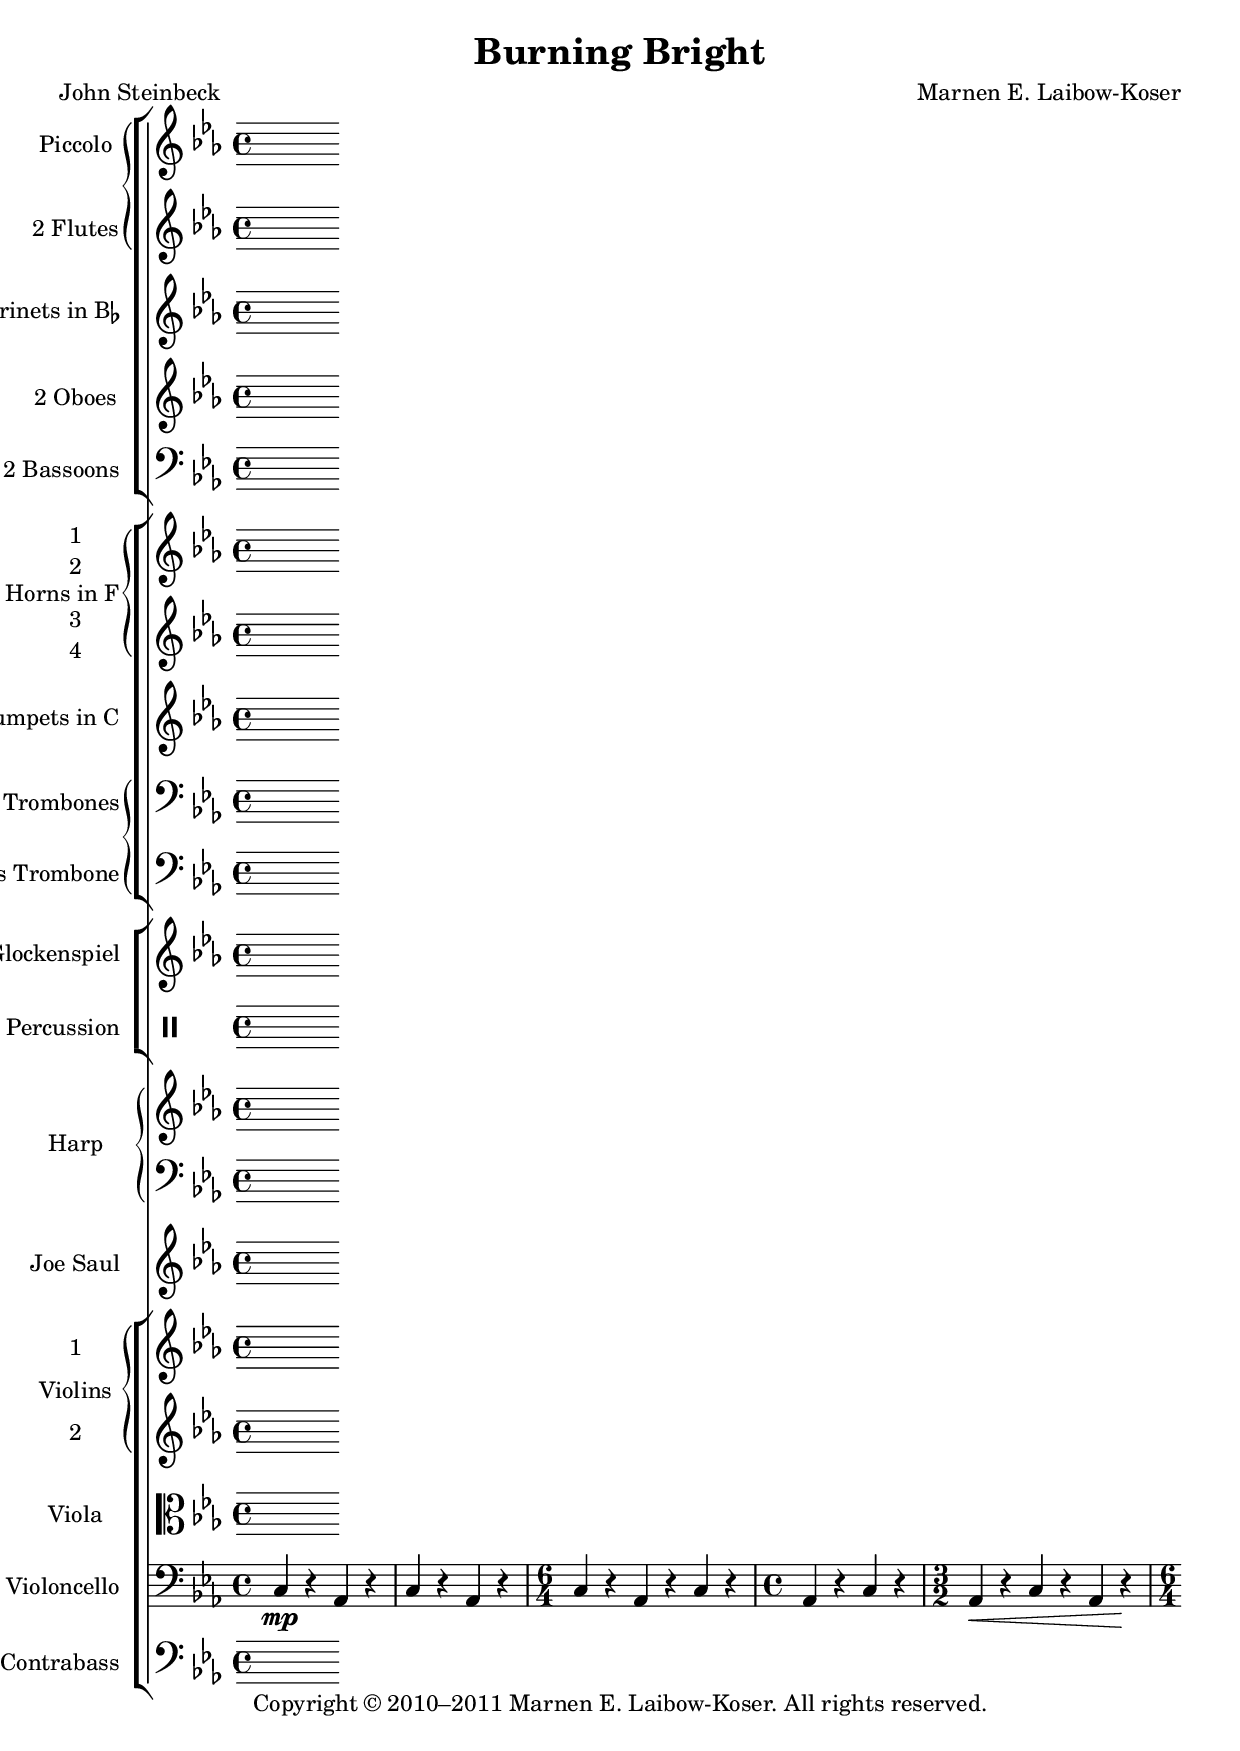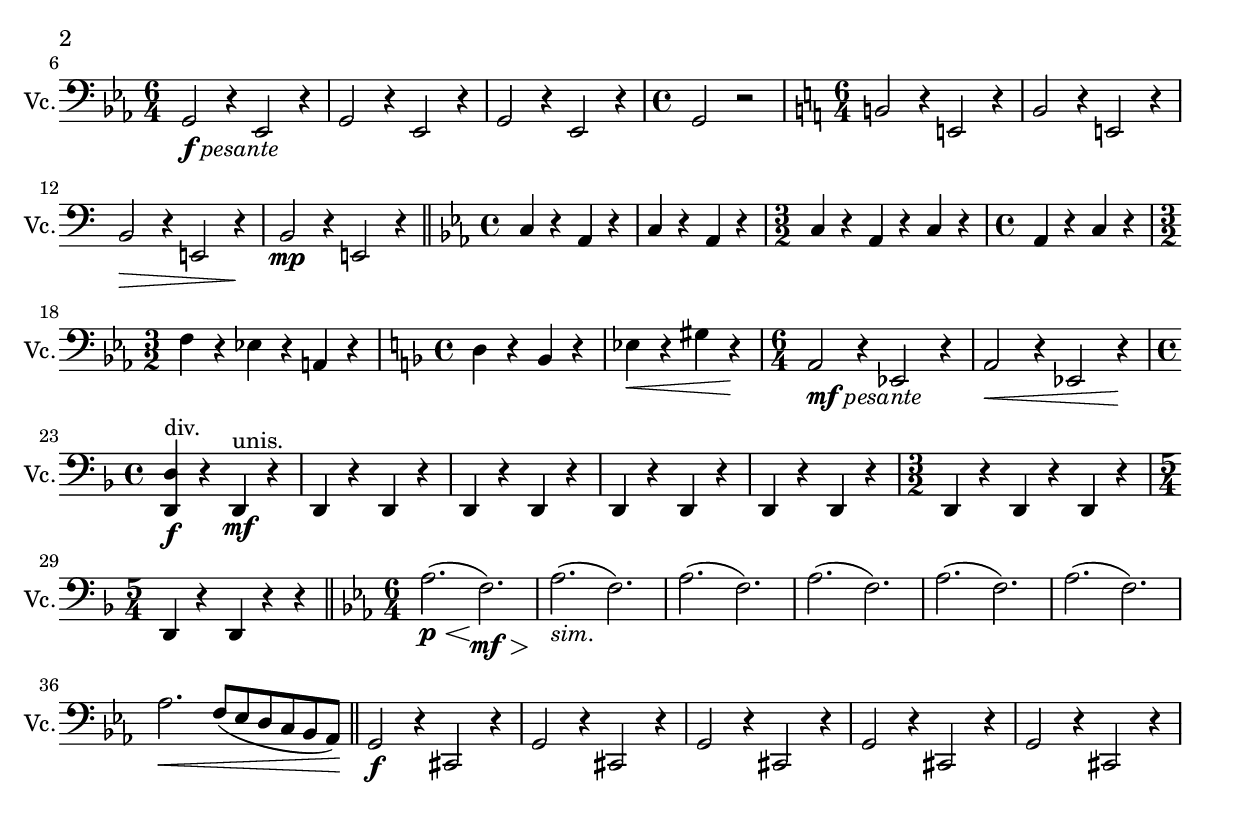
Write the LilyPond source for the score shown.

% Created on Mon Aug 15 13:29:44 EDT 2011
\version "2.14.2"

\header {
	title = "Burning Bright" 
 poet = "John Steinbeck" 
 	composer = "Marnen E. Laibow-Koser" 
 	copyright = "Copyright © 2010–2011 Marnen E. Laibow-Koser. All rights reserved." 

}

\include "english.ly"
\version "2.18.0"
\include "english.ly"
\include "../globals.ly"

celloNotes = {
  % Orchestration p. 1
  \clef bass
  \key c \minor
  \relative c {
    \time 4/4
    c4\mp r af r |
    c r af r |
    \time 6/4
    c r af r c r |
    \time 4/4
    af r c r |
    % p. 2
    \time 3/2
    af\< r c r af r\! |
    \time 6/4
    g=,2_\markup { \dynamic f \italic pesante } r4 ef2 r4 |
    \repeat unfold 2 { g2 r4 ef2 r4 } |
    % p. 3
    \time 4/4
    g2 r |
    \key a \minor
    \time 6/4
    b!=,2 r4 e,!2 r4 |
    % p. 4
    b'2 r4 e,!2 r4 |
    b'2\> r4 e,!2 r4\! |
    b'2\mp r4 e,!2 r4 \bar "||"
    \key c \minor
    \time 4/4
    c'=4 r af r |
    % p. 5
    c r af r |
    \time 3/2
    c r af r c r |
    \time 4/4
    af r c r |
    \time 3/2
    f= r ef! r a, r |
    % p. 6
    \key d \minor
    \time 4/4
    d= r bf r |
    ef\< r gs= r\! |
    \time 6/4
    a,=,2_\markup { \dynamic mf \italic pesante } r4 ef2 r4 |
    a2\< r4 ef2 r4\! |
    % p. 7
    \time 4/4
    <d d'>\f^\div r d=,\mf^\unis r |
    << 
      { \repeat unfold 13 { d4 r } }
      { s1*4 | \time 3/2 s1. | \time 5/4 s1 }
    >>
    % p. 8
    r4 \bar "||"
  }
  \key ef \major
  \time 6/4
  <<
    { \repeat unfold 6 { af2.( f) | } }
    { s2\p\< s8 s\! s2\mf\> s8 s\! | s_\sim }
  >>
  % p. 10
  \relative a {
    af2.\< f8( ef d c bf af)\! \bar "||"
    << 
      { \repeat unfold 5 { g=,2 r4 cs,2 r4 | } }
      { s4\f }
    >>
  }
}

\addQuote "cello" { \celloNotes }


verse= \lyricmode {

}
 

staffPiccolo = \new Staff {
	\time 4/4
	\set Staff.instrumentName = "Piccolo"
	\set Staff.shortInstrumentName = "Picc."
	\set Staff.midiInstrument = "piccolo"
	\transposition c'
	\key c \minor
	\clef treble
	\relative c' { 	
 % Type notes here 

	\bar "|."
	}

}
staffFlutes = \new Staff {
	\set Staff.instrumentName = "2 Flutes"
	\set Staff.shortInstrumentName = "Fls."
	\set Staff.midiInstrument = "flute"
	\key c \minor
	\clef treble
	\relative c' { 	
 % Type notes here 

	\bar "|."
	}

}
staffClarinets = \new Staff {
	\set Staff.instrumentName = \markup { \concat { "2 Clarinets in B" \smaller \flat } }
	\set Staff.shortInstrumentName = \markup { \concat { "Cls. (B" \smaller \flat \larger ")" } }
	\set Staff.midiInstrument = "clarinet"
	\transposition bf,
	\key c \minor
	\clef treble
	\relative c' { 	
 % Type notes here 

	\bar "|."
	}

}
staffOboes = \new Staff {
	\set Staff.instrumentName = "2 Oboes"
	\set Staff.shortInstrumentName = "Obs."
	\set Staff.midiInstrument = "oboe"
	\key c \minor
	\clef treble
	\relative c' { 	
 % Type notes here 

	\bar "|."
	}

}
staffBassoons = \new Staff {
	\set Staff.instrumentName = "2 Bassoons"
	\set Staff.shortInstrumentName = "Bns."
	\set Staff.midiInstrument = "bassoon"
	\key c \minor
	\clef bass
	\relative c' { 	
 % Type notes here 

	\bar "|."
	}

}
staffHornsInII = \new Staff {
	\set Staff.instrumentName = \markup { \column { 1 2 } }
	\set Staff.shortInstrumentName = \markup { \column { 1 2 } }
	\set Staff.midiInstrument = "french horn"
	\transposition f,
	\key c \minor
	\clef treble
	\relative c' { 	
 % Type notes here 

	\bar "|."
	}

}
staffHornsIIInIV = \new Staff {
	\set Staff.instrumentName = \markup { \column { 3 4 } }
	\set Staff.shortInstrumentName = \markup { \column { 3 4 } }
	\set Staff.midiInstrument = "french horn"
	\transposition f,
	\key c \minor
	\clef treble
	\relative c' { 	
 % Type notes here 

	\bar "|."
	}

}
staffTrumpets = \new Staff {
	\set Staff.instrumentName = "3 Trumpets in C"
	\set Staff.shortInstrumentName = "Tpts. (C)"
	\set Staff.midiInstrument = "trumpet"
	\key c \minor
	\clef treble
	\relative c' { 	
 % Type notes here 

	\bar "|."
	}

}
staffTenorTrombones = \new Staff {
	\set Staff.instrumentName = "2 Tenor Trombones"
	\set Staff.shortInstrumentName = "T.Tbns."
	\set Staff.midiInstrument = "trombone"
	\key c \minor
	\clef bass
	\relative c' { 	
 % Type notes here 

	\bar "|."
	}

}
staffBassTrombone = \new Staff {
	\set Staff.instrumentName = "Bass Trombone"
	\set Staff.shortInstrumentName = "B.Tbn."
	\set Staff.midiInstrument = "trombone"
	\key c \minor
	\clef bass
	\relative c' { 	
 % Type notes here 

	\bar "|."
	}

}
staffGlockenspiel = \new Staff {
	\set Staff.instrumentName = "Glockenspiel"
	\set Staff.shortInstrumentName = "Glock."
	\set Staff.midiInstrument = "glockenspiel"
	\transposition c''
	\key c \minor
	\clef treble
	\relative c' { 	
 % Type notes here 

	\bar "|."
	}

}
staffPercussion = \new DrumStaff {
  \set DrumStaff.instrumentName = "Percussion"
  \set DrumStaff.shortInstrumentName = "Perc."
}
staffHarp = \new PianoStaff {
	\set PianoStaff.midiInstrument = #"harp"
	\set PianoStaff.instrumentName = #"Harp"
	\set PianoStaff.shortInstrumentName = "Hp."
				<<
		\context Staff = "RH" {  % Right hand 
			\clef treble
			\key c \minor
			\relative c' {
			}
		}
		\context Staff = "LH" {  % Left hand 			
			\clef bass
			\key c \minor
			\relative c {
			}
		}
	>>
}

staffVoice = \new Staff {
	\set Staff.instrumentName = "Joe Saul"
	\set Staff.shortInstrumentName = "J.S."
	\set Staff.midiInstrument = "bassoon"
	\key c \minor
	\clef treble
	\relative c' { 	
		\context Voice = "melodyVoi" {
			\dynamicUp		
 % Type notes here 
		}

	\bar "|."
	}

}
staffViolinI = \new Staff {
	\set Staff.instrumentName = "1"
	\set Staff.shortInstrumentName = "1"
	\set Staff.midiInstrument = "violin"
	\key c \minor
	\clef treble
	\relative c' { 	
 % Type notes here 

	\bar "|."
	}

}
staffViolinII = \new Staff {
	\set Staff.instrumentName = "2"
	\set Staff.shortInstrumentName = "2"
	\set Staff.midiInstrument = "violin"
	\key c \minor
	\clef treble
	\relative c' { 	
 % Type notes here 

	\bar "|."
	}

}
staffViola = \new Staff {
	\set Staff.instrumentName = "Viola"
	\set Staff.shortInstrumentName = "Va."
	\set Staff.midiInstrument = "viola"
	\key c \minor
	\clef alto
	\relative c' { 	
 % Type notes here 

	\bar "|."
	}

}
staffCello = \new Staff {
	\set Staff.instrumentName = "Violoncello"
	\set Staff.shortInstrumentName = "Vc."
	\set Staff.midiInstrument = "cello"
	\celloNotes
}
staffContrabass = \new Staff {
	\set Staff.instrumentName = "Contrabass"
	\set Staff.shortInstrumentName = "Cb."
	\set Staff.midiInstrument = "contrabass"
	\transposition c'
	\key c \minor
	\clef bass
	\relative c' { 	
 % Type notes here 

	\bar "|."
	}

}


\score {
	<<
	  \new StaffGroup << 
	    \new GrandStaff <<
        \staffPiccolo
        \staffFlutes
      >>
      \staffClarinets
      \staffOboes
      \staffBassoons
    >>
    \new StaffGroup <<
		  \new PianoStaff {
		    \set PianoStaff.instrumentName = "Horns in F"
		    \set PianoStaff.shortInstrumentName = "Hns. (F)"
		    <<
          \staffHornsInII
          \staffHornsIIInIV
        >>
      }
      \staffTrumpets
      \new GrandStaff <<
        \staffTenorTrombones
        \staffBassTrombone
      >>
    >>
    \new StaffGroup <<
      \staffGlockenspiel
      \staffPercussion
    >>
		\staffHarp
		\staffVoice
		\context Lyrics = "lmelodyVoi" \lyricmode { \lyricsto "melodyVoi" \verse }
		
		\new StaffGroup <<
		  \new PianoStaff {
		    \set PianoStaff.instrumentName = "Violins"
		    \set PianoStaff.shortInstrumentName = "Vns."
		    <<
          \staffViolinI
          \staffViolinII
        >>
      }
      \staffViola
      \staffCello
      \staffContrabass
    >>
	>>
	
	\midi {
	}

  \layout {
  }
}

\paper {
}


